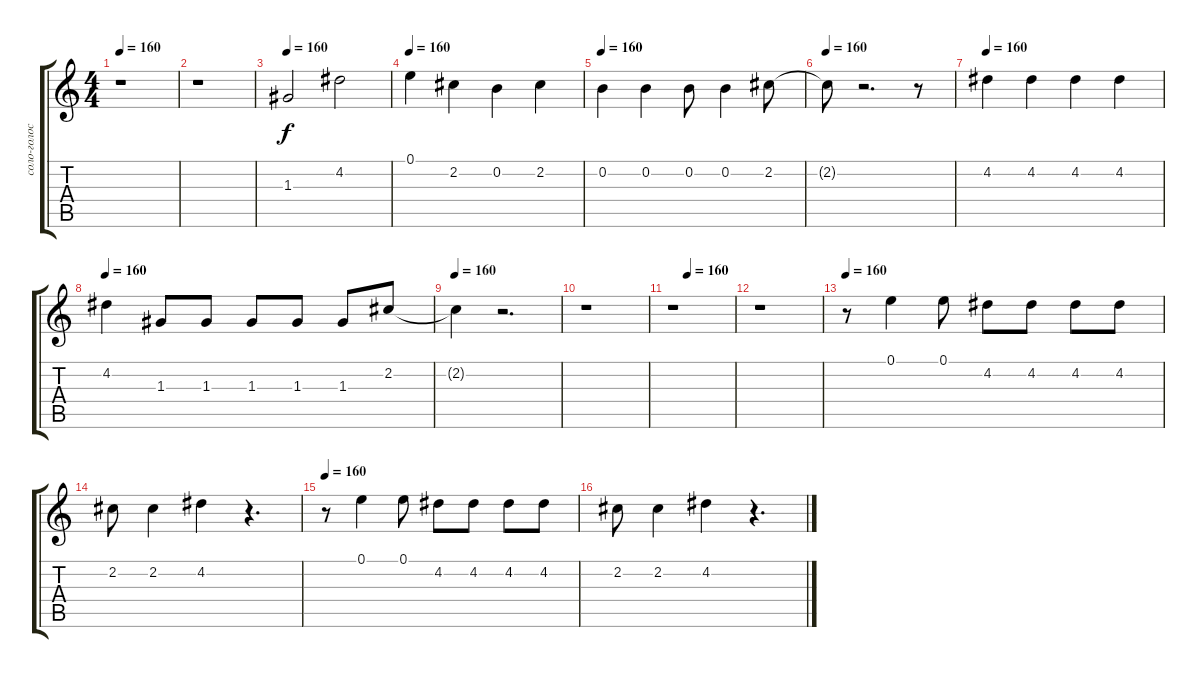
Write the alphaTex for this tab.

\track ("соло-голос" "соло-голос") {instrument overdrivenguitar}
\staff {score tabs}
\tuning (E4 B3 G3 D3 A2 E2) {hide}
\ts (4 4)
\tempo 160
\clef g2
\ks c
r.1{dy f} |
r.1 |
\tempo 160
1.3.2 4.2.2 |
\tempo 160
0.1.4 2.2.4 0.2.4 2.2.4 |
\tempo 160
0.2.4 0.2.4 0.2.8 0.2.4 2.2.8 |
\tempo 160
2.2{t}.8 r.2{d} r.8 |
\tempo 160
4.2.4 4.2.4 4.2.4 4.2.4 |
\tempo 160
4.2.4 1.3.8 1.3.8 1.3.8 1.3.8 1.3.8 2.2.8 |
\tempo 160
2.2{t}.4 r.2{d} |
r.1 |
\tempo (160 0.25)
r.1 |
r.1 |
\tempo 160
r.8 0.1.4 0.1.8 4.2.8 4.2.8 4.2.8 4.2.8 |
2.2.8 2.2.4 4.2.4 r.4{d} |
\tempo 160
r.8 0.1.4 0.1.8 4.2.8 4.2.8 4.2.8 4.2.8 |
2.2.8 2.2.4 4.2.4 r.4{d}
